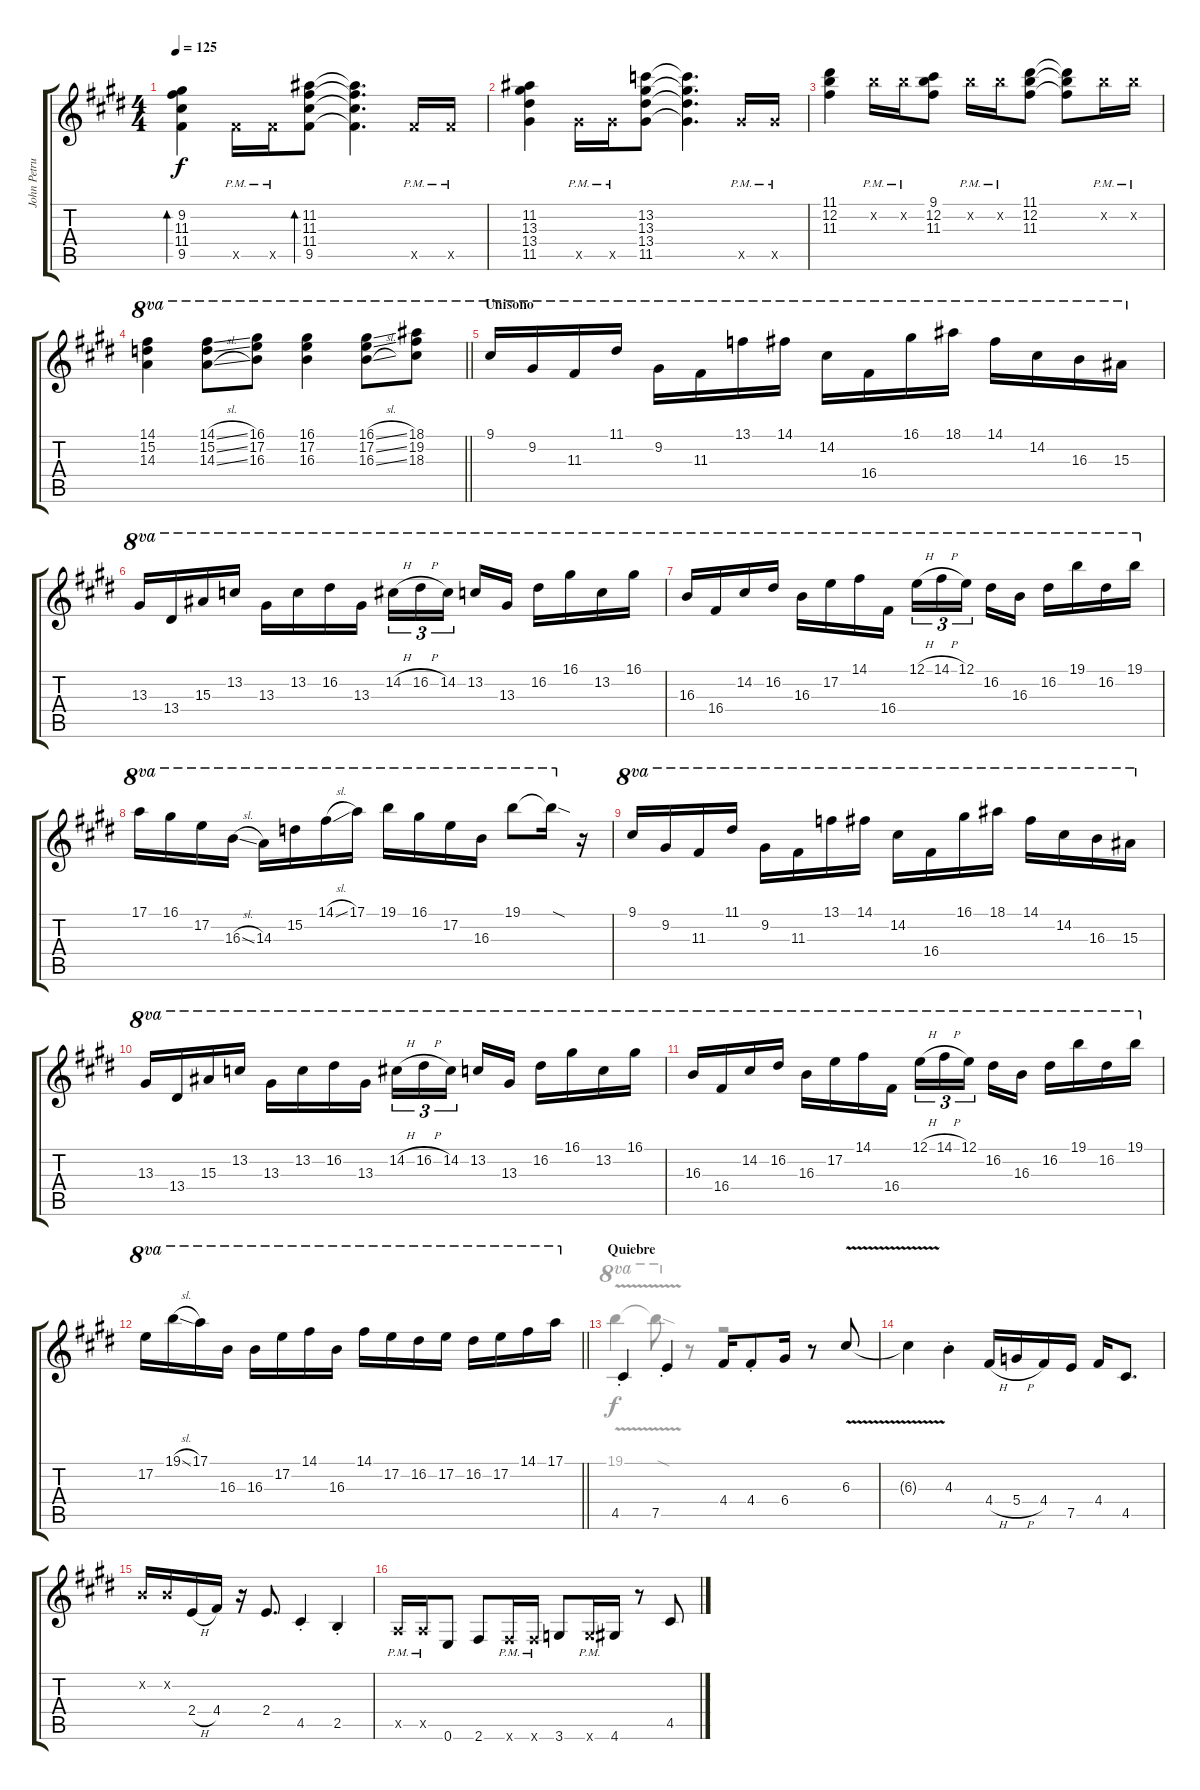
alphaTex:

\track ("John Petrucci I" "John Petru") {instrument distortionguitar}
\staff {score tabs}
\tuning (E4 B3 G3 D3 A2 E2) {hide}
\voice
\ts (4 4)
\tempo 125
\clef g2
\ks e
(9.2 11.3 11.4 9.5).4{bd 30 dy f volume 13} 9.5{pm x}.16 9.5{pm x}.16 (11.2 11.3 11.4 9.5).8{bd 30} (11.2{t} 11.3{t} 11.4{t} 9.5{t}).4{d} 9.5{pm x}.16 9.5{pm x}.16 |
(11.2 13.3 13.4 11.5).4 11.5{pm x}.16 11.5{pm x}.16 (13.2 13.3 13.4 11.5).8 (13.2{t} 13.3{t} 13.4{t} 11.5{t}).4{d} 11.5{pm x}.16 11.5{pm x}.16 |
(11.1 12.2 11.3).4 12.2{pm x}.16 12.2{pm x}.16 (9.1 12.2 11.3).8 12.2{pm x}.16 12.2{pm x}.16 (11.1 12.2 11.3).8 (11.1{t} 12.2{t} 11.3{t}).8 12.2{pm x}.16 12.2{pm x}.16 |
\barLineRight lightlight
(14.1 15.2 14.3).4{ot 8va} (14.1{sl} 15.2{sl} 14.3{sl}).8{ot 8va} (16.1 17.2 16.3).8{ot 8va} (16.1 17.2 16.3).4{ot 8va} (16.1{sl} 17.2{sl} 16.3{sl}).8{ot 8va} (18.1 19.2 18.3).8{ot 8va} |
\section ("" "Unisono")
9.1.16{ot 8va} 9.2.16{ot 8va} 11.3.16{ot 8va} 11.1.16{ot 8va} 9.2.16{ot 8va} 11.3.16{ot 8va} 13.1.16{ot 8va} 14.1.16{ot 8va} 14.2.16{ot 8va} 16.4.16{ot 8va} 16.1.16{ot 8va} 18.1.16{ot 8va} 14.1.16{ot 8va} 14.2.16{ot 8va} 16.3.16{ot 8va} 15.3.16{ot 8va} |
13.3.16{ot 8va} 13.4.16{ot 8va} 15.3.16{ot 8va} 13.2.16{ot 8va} 13.3.16{ot 8va} 13.2.16{ot 8va} 16.2.16{ot 8va} 13.3.16{ot 8va} 14.2{h}.16{tu (3 2) ot 8va} 16.2{h}.16{tu (3 2) ot 8va} 14.2.16{tu (3 2) ot 8va beam splitsecondary} 13.2.16{ot 8va} 13.3.16{ot 8va} 16.2.16{ot 8va} 16.1.16{ot 8va} 13.2.16{ot 8va} 16.1.16{ot 8va} |
16.3.16{ot 8va} 16.4.16{ot 8va} 14.2.16{ot 8va} 16.2.16{ot 8va} 16.3.16{ot 8va} 17.2.16{ot 8va} 14.1.16{ot 8va} 16.4.16{ot 8va} 12.1{h}.16{tu (3 2) ot 8va} 14.1{h}.16{tu (3 2) ot 8va} 12.1.16{tu (3 2) ot 8va beam splitsecondary} 16.2.16{ot 8va} 16.3.16{ot 8va} 16.2.16{ot 8va} 19.1.16{ot 8va} 16.2.16{ot 8va} 19.1.16{ot 8va} |
17.1.16{ot 8va} 16.1.16{ot 8va} 17.2.16{ot 8va} 16.3{sl}.16{ot 8va} 14.3.16{ot 8va} 15.2.16{ot 8va} 14.1{sl}.16{ot 8va} 17.1.16{ot 8va} 19.1.16{ot 8va} 16.1.16{ot 8va} 17.2.16{ot 8va} 16.3.16{ot 8va} 19.1.8{ot 8va} 19.1{sod t}.16{ot 8va} r.16 |
9.1.16{ot 8va} 9.2.16{ot 8va} 11.3.16{ot 8va} 11.1.16{ot 8va} 9.2.16{ot 8va} 11.3.16{ot 8va} 13.1.16{ot 8va} 14.1.16{ot 8va} 14.2.16{ot 8va} 16.4.16{ot 8va} 16.1.16{ot 8va} 18.1.16{ot 8va} 14.1.16{ot 8va} 14.2.16{ot 8va} 16.3.16{ot 8va} 15.3.16{ot 8va} |
13.3.16{ot 8va} 13.4.16{ot 8va} 15.3.16{ot 8va} 13.2.16{ot 8va} 13.3.16{ot 8va} 13.2.16{ot 8va} 16.2.16{ot 8va} 13.3.16{ot 8va} 14.2{h}.16{tu (3 2) ot 8va} 16.2{h}.16{tu (3 2) ot 8va} 14.2.16{tu (3 2) ot 8va beam splitsecondary} 13.2.16{ot 8va} 13.3.16{ot 8va} 16.2.16{ot 8va} 16.1.16{ot 8va} 13.2.16{ot 8va} 16.1.16{ot 8va} |
16.3.16{ot 8va} 16.4.16{ot 8va} 14.2.16{ot 8va} 16.2.16{ot 8va} 16.3.16{ot 8va} 17.2.16{ot 8va} 14.1.16{ot 8va} 16.4.16{ot 8va} 12.1{h}.16{tu (3 2) ot 8va} 14.1{h}.16{tu (3 2) ot 8va} 12.1.16{tu (3 2) ot 8va beam splitsecondary} 16.2.16{ot 8va} 16.3.16{ot 8va} 16.2.16{ot 8va} 19.1.16{ot 8va} 16.2.16{ot 8va} 19.1.16{ot 8va} |
\barLineRight lightlight
17.2.16{ot 8va} 19.1{sl}.16{ot 8va} 17.1.16{ot 8va} 16.3.16{ot 8va} 16.3.16{ot 8va} 17.2.16{ot 8va} 14.1.16{ot 8va} 16.3.16{ot 8va} 14.1.16{ot 8va} 17.2.16{ot 8va} 16.2.16{ot 8va} 17.2.16{ot 8va} 16.2.16{ot 8va} 17.2.16{ot 8va} 14.1.16{ot 8va} 17.1.16{ot 8va} |
\section ("" "Quiebre")
4.5{st}.4 7.5{st}.4 4.4.16 4.4{st}.8 6.4.16 r.8 6.3{v}.8 |
6.3{t}.4 4.3{st}.4 4.4{h}.16 5.4{h}.16 4.4.16 7.5.16 4.4.16 4.5.8{d} |
0.2{x}.16 0.2{x}.16 2.4{h}.16 4.4.16 r.16 2.4.8{d} 4.5{st}.4 2.5{st}.4 |
0.5{pm x}.16 0.5{pm x}.16 0.6.8 2.6.8 2.6{pm x}.16 2.6{pm x}.16 3.6.8 3.6{pm x}.16 4.6.16 r.8 4.5.8
\voice
\clef g2
\ottava regular
\simile none
\ks e
|
|
|
\barLineRight lightlight
|
|
|
|
|
|
|
|
\barLineRight lightlight
|
19.1{v}.4{ot 8va} 19.1{sod t}.8{ot 8va} r.8 r.2 |
|
|
